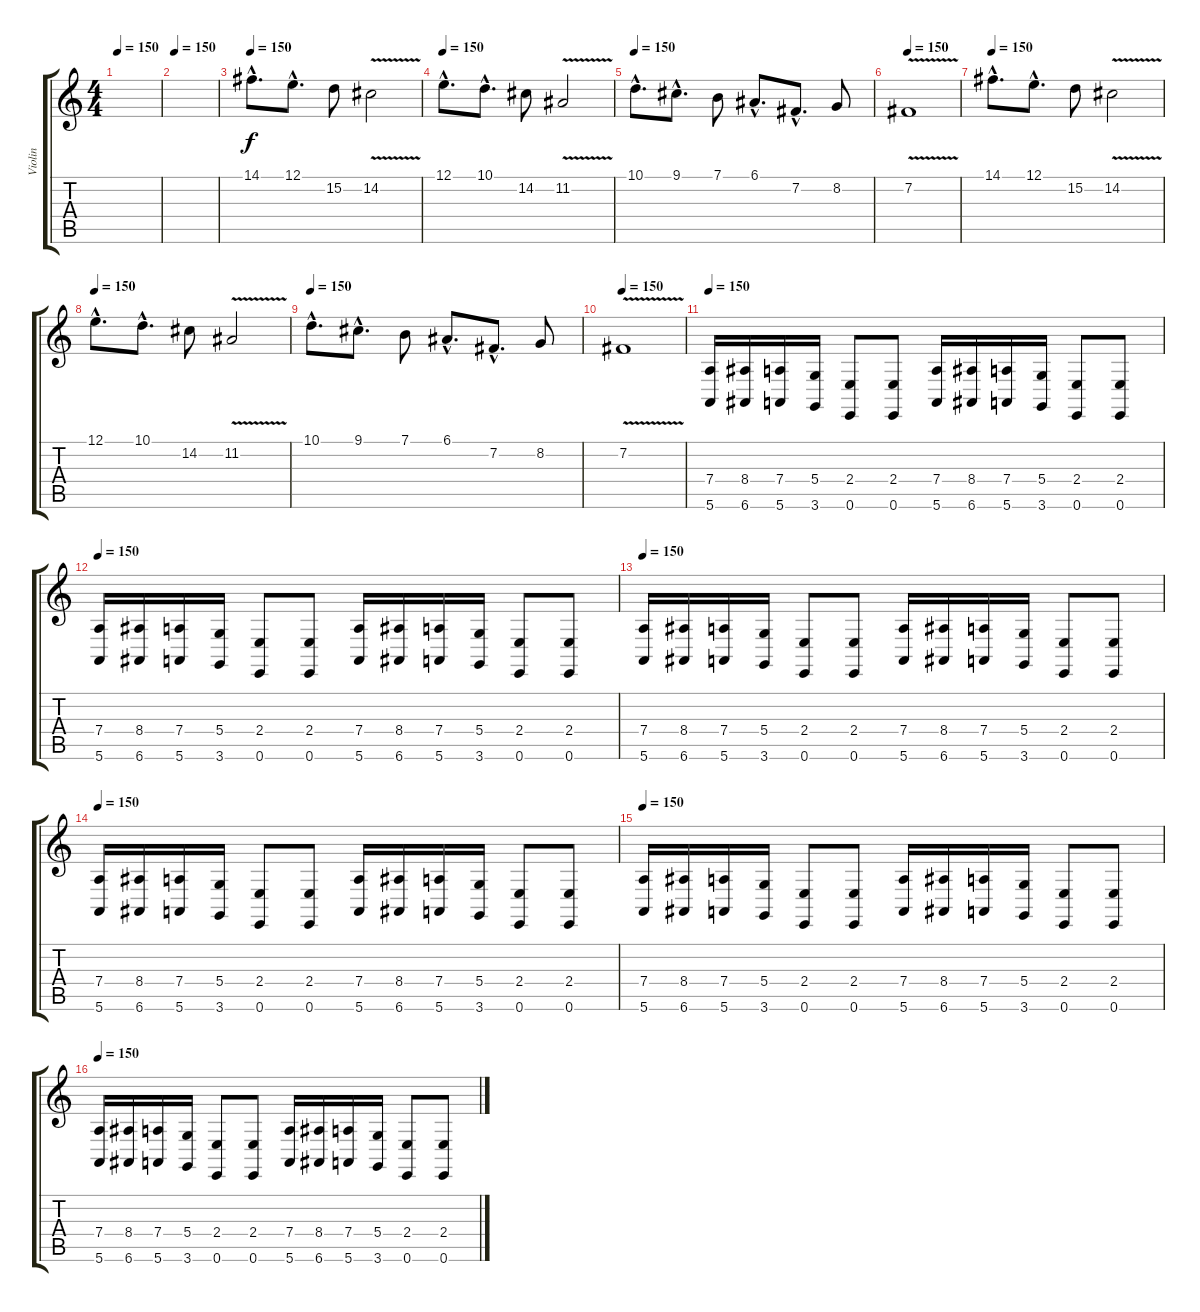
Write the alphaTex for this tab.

\track ("Violin" "Violin") {instrument cello}
\staff {score tabs}
\tuning (E4 B3 G3 D3 A2 E2) {hide}
\ts (4 4)
\tempo 150
\clef g2
\ks c
|
\tempo 150
|
\tempo 150
14.1{hac}.8{d volume 10} 12.1{hac}.8{d} 15.2.8 14.2{v}.2 |
\tempo 150
12.1{hac}.8{d} 10.1{hac}.8{d} 14.2.8 11.2{v}.2 |
\tempo 150
10.1{hac}.8{d} 9.1{hac}.8{d} 7.1.8 6.1{hac}.8{d} 7.2{hac}.8{d} 8.2.8 |
\tempo 150
7.2{v}.1 |
\tempo 150
14.1{hac}.8{d volume 10} 12.1{hac}.8{d} 15.2.8 14.2{v}.2 |
\tempo 150
12.1{hac}.8{d} 10.1{hac}.8{d} 14.2.8 11.2{v}.2 |
\tempo 150
10.1{hac}.8{d} 9.1{hac}.8{d} 7.1.8 6.1{hac}.8{d} 7.2{hac}.8{d} 8.2.8 |
\tempo 150
7.2{v}.1 |
\tempo 150
(7.4 5.6).16 (8.4 6.6).16 (7.4 5.6).16 (5.4 3.6).16 (2.4 0.6).8 (2.4 0.6).8 (7.4 5.6).16 (8.4 6.6).16 (7.4 5.6).16 (5.4 3.6).16 (2.4 0.6).8 (2.4 0.6).8 |
\tempo 150
(7.4 5.6).16 (8.4 6.6).16 (7.4 5.6).16 (5.4 3.6).16 (2.4 0.6).8 (2.4 0.6).8 (7.4 5.6).16 (8.4 6.6).16 (7.4 5.6).16 (5.4 3.6).16 (2.4 0.6).8 (2.4 0.6).8 |
\tempo 150
(7.4 5.6).16 (8.4 6.6).16 (7.4 5.6).16 (5.4 3.6).16 (2.4 0.6).8 (2.4 0.6).8 (7.4 5.6).16 (8.4 6.6).16 (7.4 5.6).16 (5.4 3.6).16 (2.4 0.6).8 (2.4 0.6).8 |
\tempo 150
(7.4 5.6).16 (8.4 6.6).16 (7.4 5.6).16 (5.4 3.6).16 (2.4 0.6).8 (2.4 0.6).8 (7.4 5.6).16 (8.4 6.6).16 (7.4 5.6).16 (5.4 3.6).16 (2.4 0.6).8 (2.4 0.6).8 |
\tempo 150
(7.4 5.6).16 (8.4 6.6).16 (7.4 5.6).16 (5.4 3.6).16 (2.4 0.6).8 (2.4 0.6).8 (7.4 5.6).16 (8.4 6.6).16 (7.4 5.6).16 (5.4 3.6).16 (2.4 0.6).8 (2.4 0.6).8 |
\tempo 150
(7.4 5.6).16 (8.4 6.6).16 (7.4 5.6).16 (5.4 3.6).16 (2.4 0.6).8 (2.4 0.6).8 (7.4 5.6).16 (8.4 6.6).16 (7.4 5.6).16 (5.4 3.6).16 (2.4 0.6).8 (2.4 0.6).8
